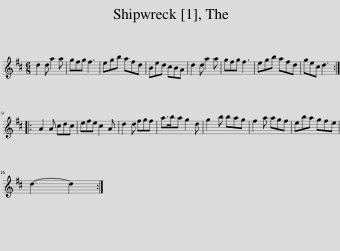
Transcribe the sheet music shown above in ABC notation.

X:1
L:1/8
M:6/8
I:linebreak $
K:D
V:1 treble
V:1
 d2 d a2 a | gfg f3 | egb afd | Bed cBA | d2 d a2 a | %5
 gfg f3 | egb afd | gec d3 ::$ A2 A cdc | efe c2 A | %10
 d2 d fgf | a>ba g2 d | g2 b bag | f2 a agf | eba gfe |$ %15
 d3- d2 :| %16
